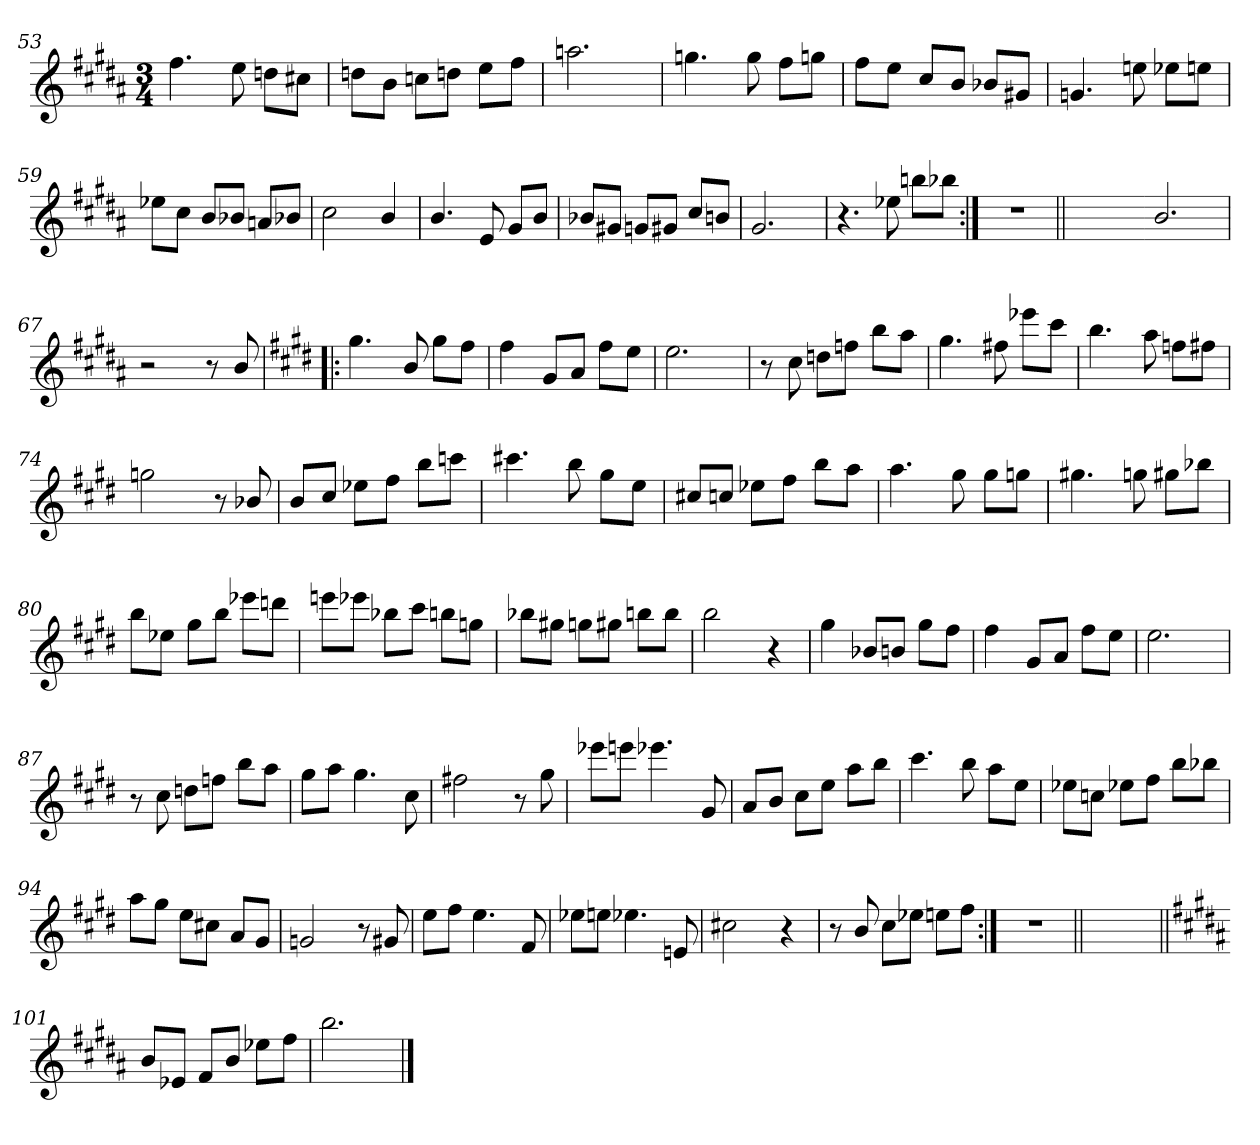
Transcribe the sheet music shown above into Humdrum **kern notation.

**kern
*part1
*staff1
*clefG2
*k[f#c#g#d#a#]
*B:
*M3/4
=53
4.ff#\
8ee\
8ddn\L
8cc#X\J
=54
8ddn\L
8b\J
8ccn\L
8ddn\J
8ee\L
8ff#\J
!!LO:PB:g=z
=55
2.aan\
=56
4.ggn\
8gg\
8ff#\L
8ggn\J
=57
8ff#\L
8ee\J
8cc#/L
8b/J
8b-X/L
8g#X/J
=58
4.gn/
8een\
8ee-X\L
8een\J
=59
8ee-X\L
8cc#\J
8b/L
8b-X/J
8an/L
8b-X/J
=60
2cc#\
4b/
!!LO:LB:g=z
=61
4.b/
8e/
8g#/L
8b/J
=62
8b-X/L
8g#X/J
8gn/L
8g#X/J
8cc#/L
8bn/J
=63
2.g#/
=64
4.r
8ee-X\
8bbn\L
8bb-X\J
=65:|!
2.r
=65X651||
2.ryy
!!LO:LB:g=z
=66-
2.b/
=67
2r
8r
8b/
=68!|:
*k[f#c#g#d#]
*E:
4.gg#\
8b/
8gg#\L
8ff#\J
=69
4ff#\
8g#/L
8a/J
8ff#\L
8ee\J
=70
2.ee\
!!LO:LB:g=z
=71
8r
8cc#\
8ddn\L
8ffn\J
8bb\L
8aa\J
=72
4.gg#\
8ff#X\
8eee-X\L
8ccc#\J
=73
4.bb\
8aa\
8ffn\L
8ff#X\J
=74
2ggn\
8r
8b-X/
=75
8b/L
8cc#/J
8ee-X\L
8ff#\J
8bb\L
8cccn\J
=76
4.ccc#X\
8bb\
8gg#\L
8ee\J
!!LO:LB:g=z
=77
8cc#X/L
8ccn/J
8ee-X\L
8ff#\J
8bb\L
8aa\J
=78
4.aa\
8gg#\
8gg#\L
8ggn\J
=79
4.gg#X\
8ggn\
8gg#X\L
8bb-X\J
=80
8bb\L
8ee-X\J
8gg#\L
8bb\J
8eee-X\L
8dddn\J
=81
8eeen\L
8eee-X\J
8bb-X\L
8ccc#\J
8bbn\L
8ggn\J
!!LO:LB:g=z
=82
8bb-X\L
8gg#X\J
8ggn\L
8gg#X\J
8bbn\L
8bb\J
=83
2bb\
4r
=84
4gg#\
8b-X/L
8bn/J
8gg#\L
8ff#\J
=85
4ff#\
8g#/L
8a/J
8ff#\L
8ee\J
=86
2.ee\
=87
8r
8cc#\
8ddn\L
8ffn\J
8bb\L
8aa\J
!!LO:LB:g=z
=88
8gg#\L
8aa\J
4.gg#\
8cc#\
=89
2ff#X\
8r
8gg#\
=90
8eee-X\L
8eeen\J
4.eee-X\
8g#/
=91
8a/L
8b/J
8cc#\L
8ee\J
8aa\L
8bb\J
=92
4.ccc#\
8bb\
8aa\L
8ee\J
!!LO:LB:g=z
=93
8ee-X\L
8ccn\J
8ee-X\L
8ff#\J
8bb\L
8bb-X\J
=94
8aa\L
8gg#\J
8ee\L
8cc#X\J
8a/L
8g#/J
=95
2gn/
8r
8g#X/
=96
8ee\L
8ff#\J
4.ee\
8f#/
=97
8ee-X\L
8een\J
4.ee-X\
8en/
!!LO:LB:g=z
=98
2cc#X\
4r
=99
8r
8b/
8cc#\L
8ee-X\J
8een\L
8ff#\J
=100:|!
2.r
=100X1002||
2.ryy
=101||
*k[f#c#g#d#a#]
*B:
8b/L
8e-X/J
8f#/L
8b/J
8ee-X\L
8ff#\J
=102
2.bb\
==
*-
